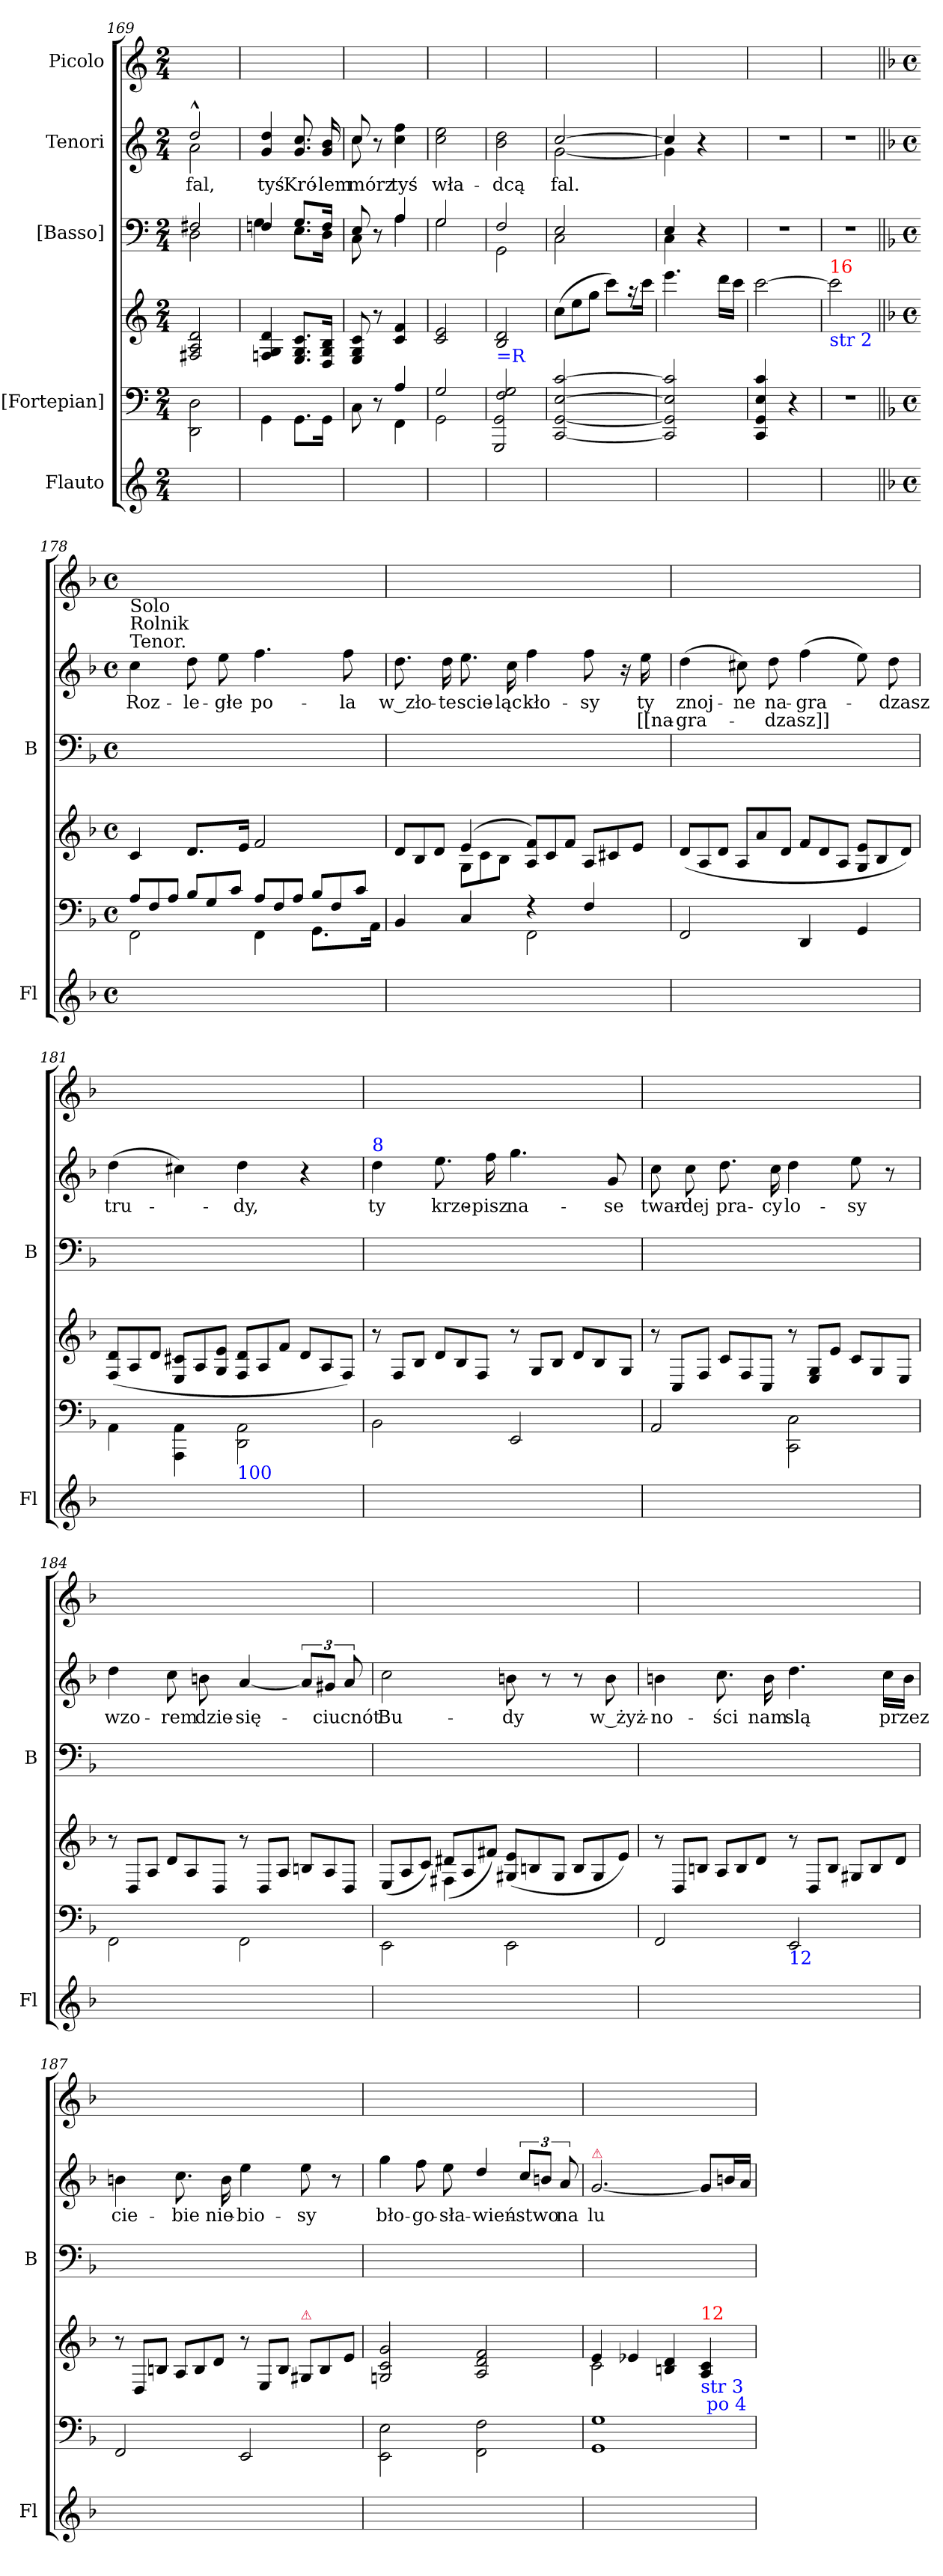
**kern	**kern	**kern	**kern	**kern	**text	**text	**kern
*part5	*part4	*part4	*part3	*part2	*part2	*part2	*part1
*staff6	*staff5	*staff4	*staff3	*staff2	*staff2	*staff2	*staff1
*I"Flauto	*I"[Fortepian]	*	*I"[Basso]	*I"Tenori	*	*	*I"Picolo
*I'Fl	*	*	*I'B	*	*	*	*
*clefG2	*clefF4	*clefG2	*clefF4	*clefG2	*	*	*clefG2
*	*	*	*	*ITrd8c12	*	*	*
*k[]	*k[]	*k[]	*k[]	*k[]	*	*	*k[]
*M2/4	*M2/4	*M2/4	*M2/4	*M2/4	*	*	*M2/4
=169	=169	=169	=169	=169	=169	=169	=169
*	*	*	*^	*^	*	*	*
2ryy	2DD\ 2D\	2F#X/ 2A/ 2d/	2F#X/	2D\	2d^^>/	2A\	fal,	.	2ryy
*	*	*	*	*	*v	*v	*	*	*
=170	=170	=170	=170	=170	=170	=170	=170	=170
2ryy	4GG\	4Fn/ 4G/ 4d/	4Fn/	4G\	4G/ 4d/	tyś	.	2ryy
.	8.GG\L	8.E/ 8.G/ 8.c/L	8.G/L	8.E\L	8.G/ 8.c/	Kró-	.	.
.	16GG\Jk	16D/ 16G/ 16B/Jk	16F/Jk	16D\Jk	16G/ 16B/	-lem	.	.
=171	=171	=171	=171	=171	=171	=171	=171	=171
*	*^	*	*	*	*^	*	*	*
2ryy	8C\	4ryy	8E/ 8G/ 8c/	8E/	8C\	8c/	8c\	mórz	.	2ryy
.	8r	.	8r	8r	8ryy	8r	8ryy	.	.	.
.	4A/	4FF\	4c/ 4f/	4A/	4A\	4c\ 4f\	4ryy	tyś	.	.
*	*	*	*	*	*	*v	*v	*	*	*
=172	=172	=172	=172	=172	=172	=172	=172	=172	=172
2ryy	2G/	2GG\	2c/ 2e/	2G/	2G\	2c\ 2e\	wła-	.	2ryy
=173	=173	=173	=173	=173	=173	=173	=173	=173	=173
!	!	!	!LO:TX:b:color=blue:t==R	!	!	!	!	!	!
2ryy	2F/ 2G/	2GGG/ 2GG/	2B/ 2d/	2F/	2GG\	2B\ 2d\	-dcą	.	2ryy
*	*v	*v	*	*	*	*	*	*	*
=174	=174	=174	=174	=174	=174	=174	=174	=174
*	*	*Xtuplet	*	*	*	*	*	*
*	*	*	*	*	*^	*	*	*
2ryy	[2CC/ [2GG/ [2E/ [2c/	(12cc\L	2E/	2C\	[2c/	[2G\	fal.	.	2ryy
.	.	12ee\	.	.	.	.	.	.	.
.	.	12gg\J	.	.	.	.	.	.	.
.	.	8ccc\L)	.	.	.	.	.	.	.
.	.	16r	.	.	.	.	.	.	.
.	.	16ccc\Jk	.	.	.	.	.	.	.
=175	=175	=175	=175	=175	=175	=175	=175	=175	=175
2ryy	2CC]/ 2GG]/ 2E]/ 2c]/	4.eee\	4E/	4C\	4c/]	4G\]	.	.	2ryy
.	.	.	4r	4ryy	4r	4ryy	.	.	.
.	.	16ddd\LL	.	.	.	.	.	.	.
.	.	16ccc\JJ	.	.	.	.	.	.	.
*	*	*	*v	*v	*	*	*	*	*
*	*	*	*	*v	*v	*	*	*
=176	=176	=176	=176	=176	=176	=176	=176
2ryy	4CC/ 4GG/ 4E/ 4c/	[2ccc\	2r	2r	.	.	2ryy
.	4r	.	.	.	.	.	.
=177	=177	=177	=177	=177	=177	=177	=177
!	!	!LO:TX:a:color=red:t=16	!	!	!	!	!
!	!	!LO:TX:b:color=blue:t=str 2	!	!	!	!	!
2ryy	2r	2ccc\]	2r	2r	.	.	2ryy
=178||	=178||	=178||	=178||	=178||	=178||	=178||	=178||
*k[b-]	*k[b-]	*k[b-]	*k[b-]	*k[b-]	*	*	*k[b-]
*M4/4	*M4/4	*M4/4	*M4/4	*M4/4	*	*	*M4/4
*met(c)	*met(c)	*met(c)	*met(c)	*met(c)	*	*	*met(c)
*	*Xtuplet	*	*	*	*	*	*
*	*^	*	*	*	*	*	*
!	!	!	!	!	!LO:TX:a:t=Tenor.	!	!	!
!	!	!	!	!	!LO:TX:a:t=Solo\nRolnik	!	!	!
1ryy	12A/L	2FF\	4c/	1ryy	4c\	Roz-	.	1ryy
.	12F/	.	.	.	.	.	.	.
.	12A/J	.	.	.	.	.	.	.
.	12B-/L	.	8.d/L	.	8d\	-le-	.	.
.	12G/	.	.	.	.	.	.	.
.	.	.	.	.	8e\	-głe	.	.
.	12c/J	.	.	.	.	.	.	.
.	.	.	16e/Jk	.	.	.	.	.
.	12A/L	4FF\	2f/	.	4.f\	po-	.	.
.	12F/	.	.	.	.	.	.	.
.	12A/J	.	.	.	.	.	.	.
.	12B-/L	8.GG\L	.	.	.	.	.	.
.	12F/	.	.	.	.	.	.	.
.	.	.	.	.	8f\	-la	.	.
.	12c/J	.	.	.	.	.	.	.
.	.	16AA\Jk	.	.	.	.	.	.
=179	=179	=179	=179	=179	=179	=179	=179	=179
*	*	*	*^	*	*	*	*	*
1ryy	4BB-/	2ryy	12d/L	4ryy	1ryy	8.d\	w_zło-	.	1ryy
.	.	.	12B-/	.	.	.	.	.	.
.	.	.	12d/J	.	.	.	.	.	.
.	.	.	.	.	.	16d\	-te	.	.
.	4C/	.	(4e/	12G\L	.	8.e\	scie-	.	.
.	.	.	.	12c\	.	.	.	.	.
.	.	.	.	12B-\J	.	.	.	.	.
.	.	.	.	.	.	16c\	-ląc	.	.
.	4r	2FF\	12A/ 12f/L)	2ryy	.	4f\	kło-	.	.
.	.	.	12c/	.	.	.	.	.	.
.	.	.	12f/J	.	.	.	.	.	.
.	4F/	.	12A/L	.	.	8f\	-sy	.	.
.	.	.	12c#X/	.	.	.	.	.	.
.	.	.	.	.	.	16r	.	.	.
.	.	.	12e/J	.	.	.	.	.	.
.	.	.	.	.	.	16e\	ty	[[na-	.
*	*v	*v	*	*	*	*	*	*	*
*	*	*v	*v	*	*	*	*	*
=180	=180	=180	=180	=180	=180	=180	=180
1ryy	2FF/	(12d/L	1ryy	(4d\	znoj-	-gra-	1ryy
.	.	12A/	.	.	.	.	.
.	.	12d/J	.	.	.	.	.
.	.	12A/L	.	8c#X\)	-ne	.	.
.	.	12a/	.	.	.	.	.
.	.	.	.	8d\	na-	-dzasz]]	.
.	.	12d/J	.	.	.	.	.
.	4DD/	12f/L	.	(4f\	-gra-	.	.
.	.	12d/	.	.	.	.	.
.	.	12A/J	.	.	.	.	.
.	4GG/	12G/ 12e/L	.	8e\)	.	.	.
.	.	12B-/	.	.	.	.	.
.	.	.	.	8d\	-dzasz	.	.
.	.	12d/J)	.	.	.	.	.
=181	=181	=181	=181	=181	=181	=181	=181
1ryy	4AA\	(>12F/ 12d/L	1ryy	(4d\	tru-	.	1ryy
.	.	12A/	.	.	.	.	.
.	.	12d/J	.	.	.	.	.
.	4AAA\ 4AA\	12E/ 12c#X/L	.	4c#X\)	.	.	.
.	.	12A/	.	.	.	.	.
.	.	12G/ 12e/J	.	.	.	.	.
!	!LO:TX:b:color=blue:t=100	!	!	!	!	!	!
.	2DD\ 2AA\	12F/ 12d/L	.	4d\	-dy,	.	.
.	.	12A/	.	.	.	.	.
.	.	12f/J	.	.	.	.	.
.	.	12d/L	.	4r	.	.	.
.	.	12A/	.	.	.	.	.
.	.	12F/J)	.	.	.	.	.
=182	=182	=182	=182	=182	=182	=182	=182
!	!	!	!	!LO:TX:a:color=blue:t=8	!	!	!
1ryy	2BB-\	12r	1ryy	4d\	ty	.	1ryy
.	.	12F/L	.	.	.	.	.
.	.	12B-/J	.	.	.	.	.
.	.	12d/L	.	8.e\	krze-	.	.
.	.	12B-/	.	.	.	.	.
.	.	12F/J	.	.	.	.	.
.	.	.	.	16f\	-pisz	.	.
.	2EE/	12r	.	4.g\	na-	.	.
.	.	12G/L	.	.	.	.	.
.	.	12B-/J	.	.	.	.	.
.	.	12d/L	.	.	.	.	.
.	.	12B-/	.	.	.	.	.
.	.	.	.	8G/	-se	.	.
.	.	12G/J	.	.	.	.	.
=183	=183	=183	=183	=183	=183	=183	=183
1ryy	2AA/	12r	1ryy	8c\	twar-	.	1ryy
.	.	12C/L	.	.	.	.	.
.	.	.	.	8c\	-dej	.	.
.	.	12F/J	.	.	.	.	.
.	.	12c/L	.	8.d\	pra-	.	.
.	.	12F/	.	.	.	.	.
.	.	12C/J	.	.	.	.	.
.	.	.	.	16c\	-cy	.	.
.	2CC\ 2C\	12r	.	4d\	lo-	.	.
.	.	12E/ 12G/L	.	.	.	.	.
.	.	12e/J	.	.	.	.	.
.	.	12c/L	.	8e\	-sy	.	.
.	.	12G/	.	.	.	.	.
.	.	.	.	8r	.	.	.
.	.	12E/J	.	.	.	.	.
=184	=184	=184	=184	=184	=184	=184	=184
1ryy	2FF\	12r	1ryy	4d\	wzo-	.	1ryy
.	.	12D/L	.	.	.	.	.
.	.	12A/J	.	.	.	.	.
.	.	12d/L	.	8c\	-rem	.	.
.	.	12A/	.	.	.	.	.
.	.	.	.	8Bn\	dzie-	.	.
.	.	12D/J	.	.	.	.	.
.	2FF\	12r	.	[4A/	-się-	.	.
.	.	12D/L	.	.	.	.	.
.	.	12A/J	.	.	.	.	.
.	.	12Bn/L	.	12Ai/L]	.	.	.
.	.	12A/	.	12G#X/J	-ciu	.	.
.	.	12D/J	.	12A/	cnót	.	.
=185	=185	=185	=185	=185	=185	=185	=185
*	*	*^	*	*	*	*	*
1ryy	2EE\	(<12E/L	4ryy	1ryy	2c\	Bu-	.	1ryy
.	.	12A/	.	.	.	.	.	.
.	.	12c/J)	.	.	.	.	.	.
.	.	12d#X/L	(<4F#X\	.	.	.	.	.
.	.	12A/	.	.	.	.	.	.
.	.	12f#X/J)	.	.	.	.	.	.
.	2EE\	(<12G#X/ 12e/L	2ryy	.	8Bn\	-dy	.	.
.	.	12Bn/	.	.	.	.	.	.
.	.	.	.	.	8r	.	.	.
.	.	12G#/J	.	.	.	.	.	.
.	.	12B/L	.	.	8r	.	.	.
.	.	12G#/	.	.	.	.	.	.
.	.	.	.	.	8B\	w_żyż-	.	.
.	.	12e/J)	.	.	.	.	.	.
*	*	*v	*v	*	*	*	*	*
=186	=186	=186	=186	=186	=186	=186	=186
1ryy	2FF/	12r	1ryy	4Bn\	-no-	.	1ryy
.	.	12D/L	.	.	.	.	.
.	.	12Bn/J	.	.	.	.	.
.	.	12A/L	.	8.c\	-ści	.	.
.	.	12B/	.	.	.	.	.
.	.	12d/J	.	.	.	.	.
.	.	.	.	16B\	nam	.	.
!	!LO:TX:b:color=blue:t=12	!	!	!	!	!	!
.	2EE/	12r	.	4.d\	slą	.	.
.	.	12D/L	.	.	.	.	.
.	.	12B/J	.	.	.	.	.
.	.	12G#X/L	.	.	.	.	.
.	.	12B/	.	.	.	.	.
.	.	.	.	16c\LL	przez	.	.
.	.	12d/J	.	.	.	.	.
.	.	.	.	16B\JJ	.	.	.
=187	=187	=187	=187	=187	=187	=187	=187
1ryy	2FF/	12r	1ryy	4Bn\	cie-	.	1ryy
.	.	12D/L	.	.	.	.	.
.	.	12Bn/J	.	.	.	.	.
.	.	12A/L	.	8.c\	-bie	.	.
.	.	12B/	.	.	.	.	.
.	.	12d/J	.	.	.	.	.
.	.	.	.	16B\	nie-	.	.
.	2EE/	12r	.	4e\	-bio-	.	.
.	.	12E/L	.	.	.	.	.
.	.	12B/J	.	.	.	.	.
!	!	!LO:TX:a:color=crimson:t=⚠	!	!	!	!	!
.	.	12G#X/L	.	8e\	-sy	.	.
.	.	12B/	.	.	.	.	.
.	.	.	.	8r	.	.	.
.	.	12e\J	.	.	.	.	.
=188	=188	=188	=188	=188	=188	=188	=188
1ryy	2EE\ 2E\	2Gn/ 2c/ 2g/	1ryy	4g\	bło-	.	1ryy
.	.	.	.	8f\	-go-	.	.
.	.	.	.	8e\	-sła-	.	.
.	2FF\ 2F\	2A/ 2d/ 2f/	.	4d/	-wień-	.	.
.	.	.	.	12c/L	-stwo	.	.
.	.	.	.	12Bn/J	.	.	.
.	.	.	.	12A/	na	.	.
=189	=189	=189	=189	=189	=189	=189	=189
*	*	*^	*	*	*	*	*
!	!	!	!	!	!LO:TX:a:color=crimson:t=⚠	!	!	!
1ryy	1GG 1G	4e/	2c\	1ryy	[2.G/	lu	.	1ryy
.	.	4e-X/	.	.	.	.	.	.
.	.	4Bn/ 4d/	2ryy	.	.	.	.	.
!	!	!LO:TX:a:color=red:t=12	!	!	!	!	!	!
!	!	!LO:TX:b:color=blue:t=str 3\n po 4	!	!	!	!	!	!
.	.	4A/ 4c/	.	.	8Gi/L]	.	.	.
.	.	.	.	.	16Bni/L	.	.	.
.	.	.	.	.	16Ai/JJ	.	.	.
*	*	*v	*v	*	*	*	*	*
=	=	=	=	=	=	=	=
*-	*-	*-	*-	*-	*-	*-	*-
